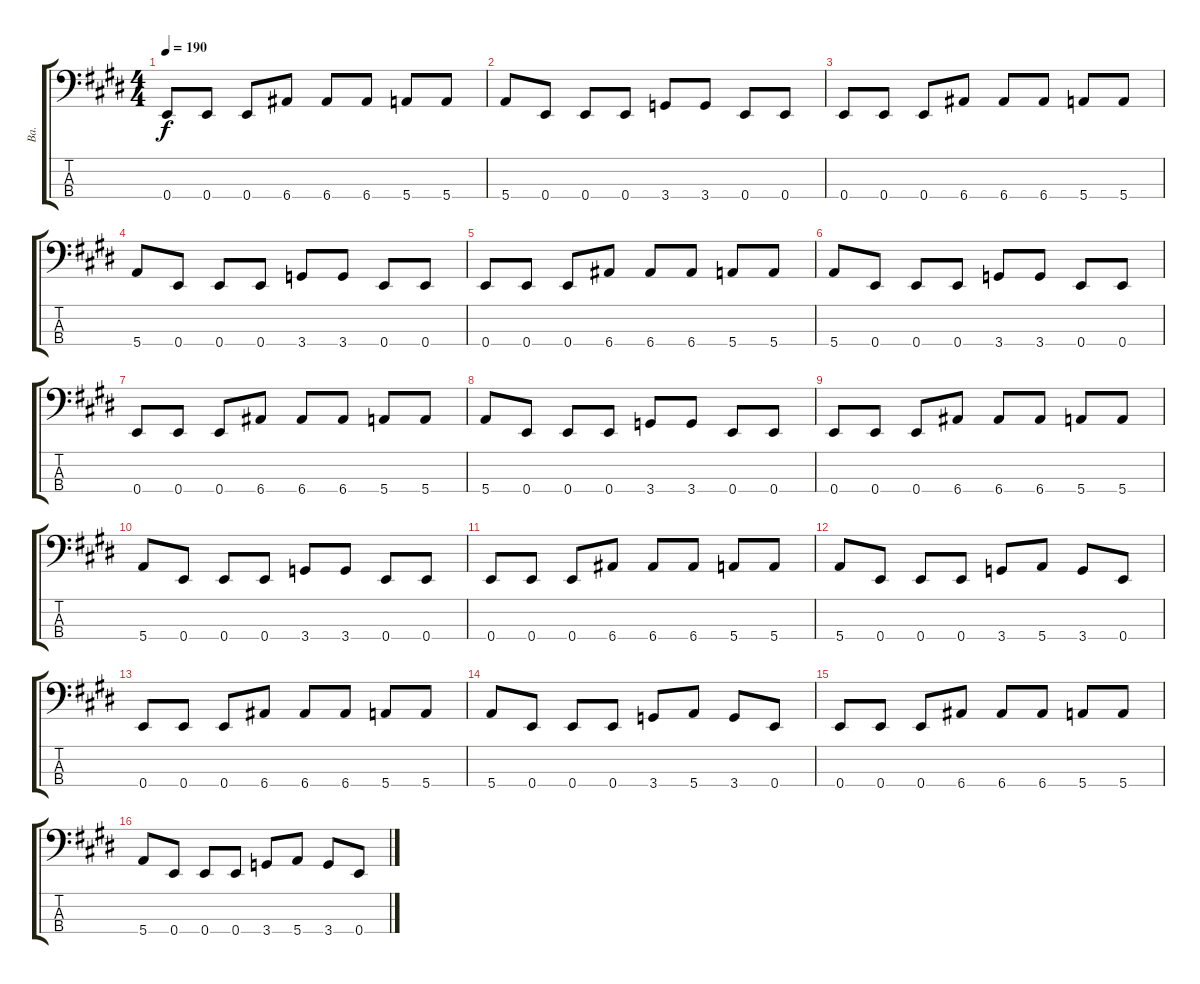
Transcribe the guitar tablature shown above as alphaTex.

\track ("Ba." "Ba.") {instrument electricbassfinger}
\staff {score tabs}
\tuning (G2 D2 A1 E1) {hide}
\ts (4 4)
\tempo 190
\clef f4
\ks e
0.4.8{dy f} 0.4.8 0.4.8 6.4.8 6.4.8 6.4.8 5.4.8 5.4.8 |
5.4.8 0.4.8 0.4.8 0.4.8 3.4.8 3.4.8 0.4.8 0.4.8 |
0.4.8 0.4.8 0.4.8 6.4.8 6.4.8 6.4.8 5.4.8 5.4.8 |
5.4.8 0.4.8 0.4.8 0.4.8 3.4.8 3.4.8 0.4.8 0.4.8 |
0.4.8 0.4.8 0.4.8 6.4.8 6.4.8 6.4.8 5.4.8 5.4.8 |
5.4.8 0.4.8 0.4.8 0.4.8 3.4.8 3.4.8 0.4.8 0.4.8 |
0.4.8 0.4.8 0.4.8 6.4.8 6.4.8 6.4.8 5.4.8 5.4.8 |
5.4.8 0.4.8 0.4.8 0.4.8 3.4.8 3.4.8 0.4.8 0.4.8 |
0.4.8 0.4.8 0.4.8 6.4.8 6.4.8 6.4.8 5.4.8 5.4.8 |
5.4.8 0.4.8 0.4.8 0.4.8 3.4.8 3.4.8 0.4.8 0.4.8 |
0.4.8 0.4.8 0.4.8 6.4.8 6.4.8 6.4.8 5.4.8 5.4.8 |
5.4.8 0.4.8 0.4.8 0.4.8 3.4.8 5.4.8 3.4.8 0.4.8 |
0.4.8 0.4.8 0.4.8 6.4.8 6.4.8 6.4.8 5.4.8 5.4.8 |
5.4.8 0.4.8 0.4.8 0.4.8 3.4.8 5.4.8 3.4.8 0.4.8 |
0.4.8 0.4.8 0.4.8 6.4.8 6.4.8 6.4.8 5.4.8 5.4.8 |
5.4.8 0.4.8 0.4.8 0.4.8 3.4.8 5.4.8 3.4.8 0.4.8
